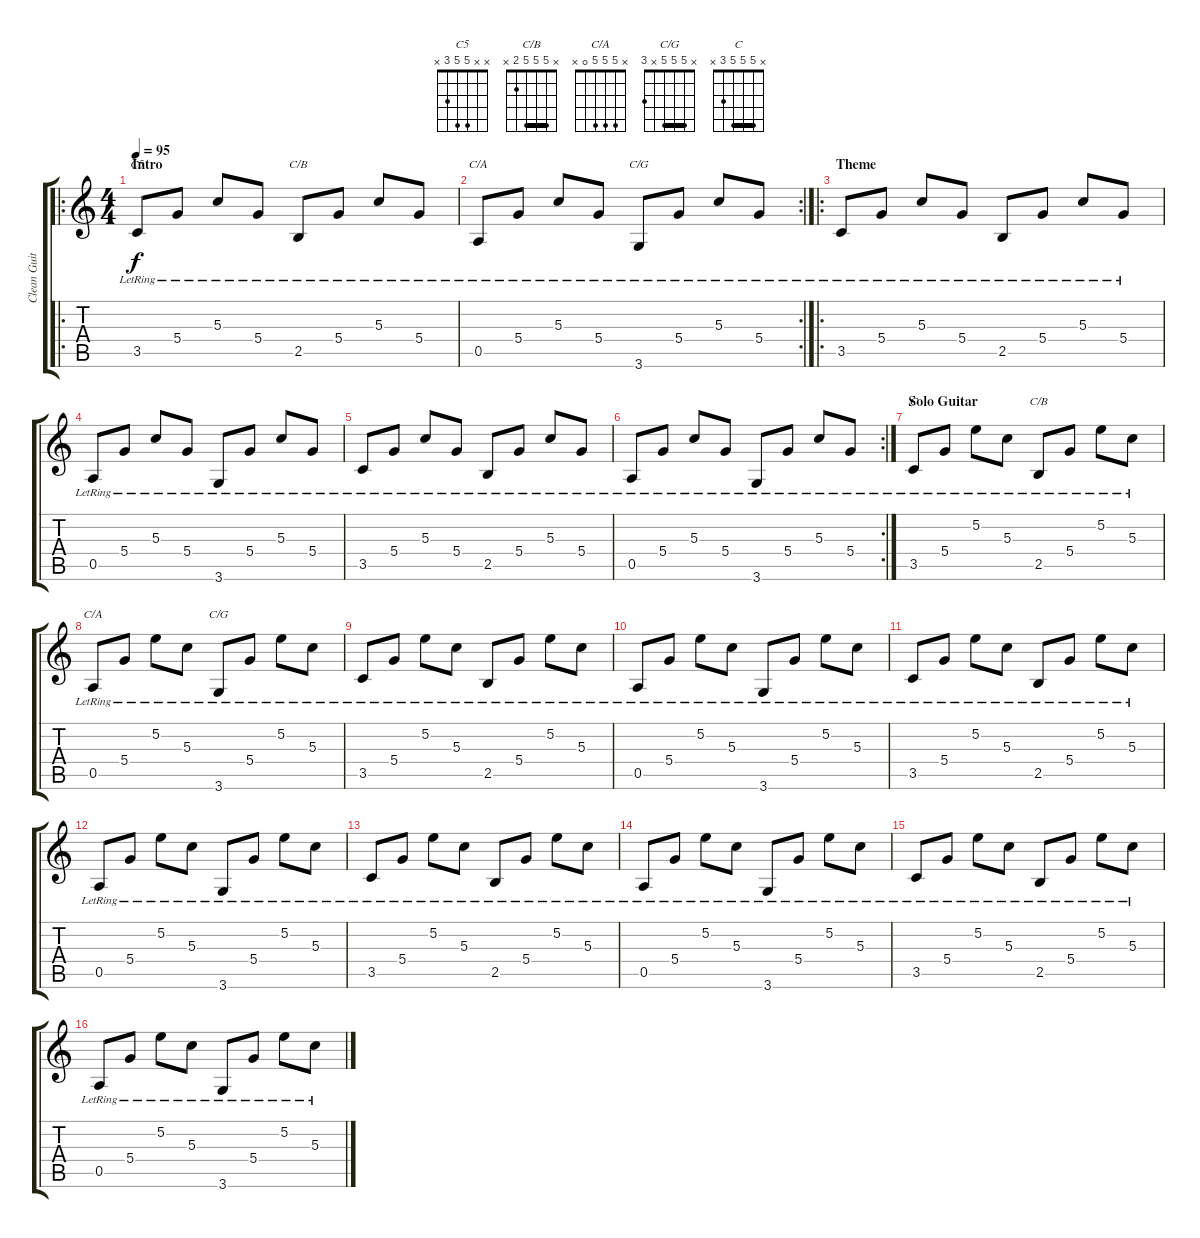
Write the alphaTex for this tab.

\track ("Clean Guitar" "Clean Guit") {instrument electricguitarclean}
\staff {score tabs}
\tuning (E4 B3 G3 D3 A2 E2) {hide}
\chord ("C5" x x 5 5 3 x)
\chord ("C/B" x x 5 5 2 x)
\chord ("C/A" x x 5 5 0 x)
\chord ("C/G" x x 5 5 x 3)
\chord ("C" x 5 5 5 3 x) {barre 5}
\chord ("C/B" x 5 5 5 2 x) {barre 5}
\chord ("C/A" x 5 5 5 0 x)
\chord ("C/G" x 5 5 5 x 3) {barre 5}
\ro
\ts (4 4)
\section ("" "Intro")
\tempo 95
\clef g2
\ks c
3.5{lr}.8{ch "C5" dy f instrument electricguitarclean} 5.4{lr}.8 5.3{lr}.8 5.4{lr}.8 2.5{lr}.8{ch "C/B"} 5.4{lr}.8 5.3{lr}.8 5.4{lr}.8 |
\rc 2
0.5{lr}.8{ch "C/A"} 5.4{lr}.8 5.3{lr}.8 5.4{lr}.8 3.6{lr}.8{ch "C/G"} 5.4{lr}.8 5.3{lr}.8 5.4{lr}.8 |
\ro
\section ("" "Theme")
3.5{lr}.8 5.4{lr}.8 5.3{lr}.8 5.4{lr}.8 2.5{lr}.8 5.4{lr}.8 5.3{lr}.8 5.4{lr}.8 |
0.5{lr}.8 5.4{lr}.8 5.3{lr}.8 5.4{lr}.8 3.6{lr}.8 5.4{lr}.8 5.3{lr}.8 5.4{lr}.8 |
3.5{lr}.8 5.4{lr}.8 5.3{lr}.8 5.4{lr}.8 2.5{lr}.8 5.4{lr}.8 5.3{lr}.8 5.4{lr}.8 |
\rc 2
0.5{lr}.8 5.4{lr}.8 5.3{lr}.8 5.4{lr}.8 3.6{lr}.8 5.4{lr}.8 5.3{lr}.8 5.4{lr}.8 |
\section ("" "Solo Guitar")
3.5{lr}.8{ch "C"} 5.4{lr}.8 5.2{lr}.8 5.3{lr}.8 2.5{lr}.8{ch "C/B"} 5.4{lr}.8 5.2{lr}.8 5.3{lr}.8 |
0.5{lr}.8{ch "C/A"} 5.4{lr}.8 5.2{lr}.8 5.3{lr}.8 3.6{lr}.8{ch "C/G"} 5.4{lr}.8 5.2{lr}.8 5.3{lr}.8 |
3.5{lr}.8 5.4{lr}.8 5.2{lr}.8 5.3{lr}.8 2.5{lr}.8 5.4{lr}.8 5.2{lr}.8 5.3{lr}.8 |
0.5{lr}.8 5.4{lr}.8 5.2{lr}.8 5.3{lr}.8 3.6{lr}.8 5.4{lr}.8 5.2{lr}.8 5.3{lr}.8 |
3.5{lr}.8 5.4{lr}.8 5.2{lr}.8 5.3{lr}.8 2.5{lr}.8 5.4{lr}.8 5.2{lr}.8 5.3{lr}.8 |
0.5{lr}.8 5.4{lr}.8 5.2{lr}.8 5.3{lr}.8 3.6{lr}.8 5.4{lr}.8 5.2{lr}.8 5.3{lr}.8 |
3.5{lr}.8 5.4{lr}.8 5.2{lr}.8 5.3{lr}.8 2.5{lr}.8 5.4{lr}.8 5.2{lr}.8 5.3{lr}.8 |
0.5{lr}.8 5.4{lr}.8 5.2{lr}.8 5.3{lr}.8 3.6{lr}.8 5.4{lr}.8 5.2{lr}.8 5.3{lr}.8 |
3.5{lr}.8 5.4{lr}.8 5.2{lr}.8 5.3{lr}.8 2.5{lr}.8 5.4{lr}.8 5.2{lr}.8 5.3{lr}.8 |
0.5{lr}.8 5.4{lr}.8 5.2{lr}.8 5.3{lr}.8 3.6{lr}.8 5.4{lr}.8 5.2{lr}.8 5.3{lr}.8
